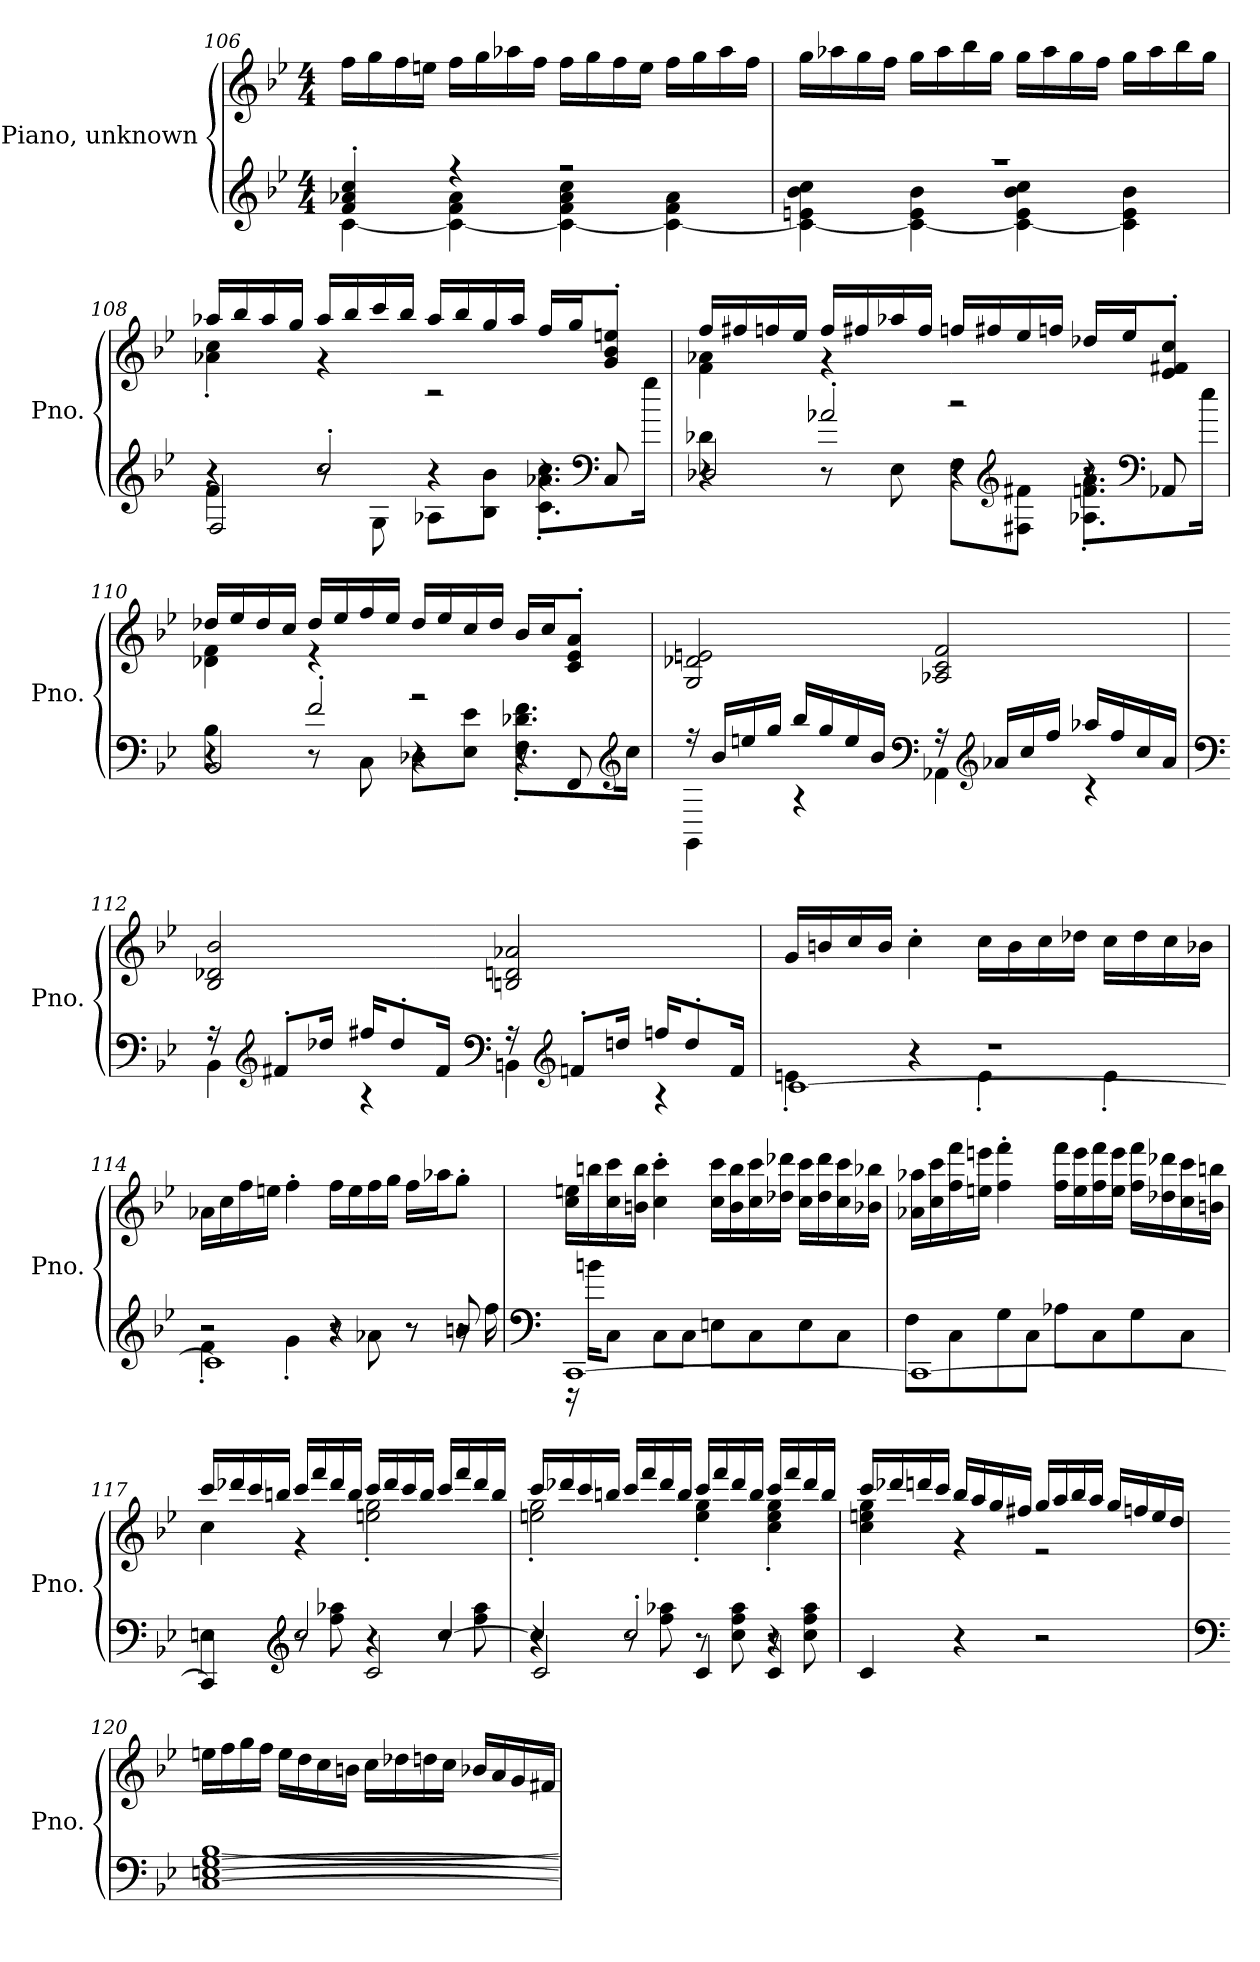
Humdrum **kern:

**kern	**kern
*part1	*part1
*staff2	*staff1
*I"Piano, unknown	*
*I'Pno.	*
*clefG2	*clefG2
*k[b-e-]	*k[b-e-]
*M4/4	*M4/4
=106	=106
*^	*
4f/' 4a-X/' 4cc/'	[4c\	16ff\LL
.	.	16gg\
.	.	16ff\
.	.	16een\JJ
4r	4c\_ 4f\ 4a-\	16ff\LL
.	.	16gg\
.	.	16aa-X\
.	.	16ff\JJ
2r	4c\_ 4f\ 4a-\ 4cc\	16ff\LL
.	.	16gg\
.	.	16ff\
.	.	16ee\JJ
.	4c\_ 4f\ 4a-\	16ff\LL
.	.	16gg\
.	.	16aa-\
.	.	16ff\JJ
!!LO:LB:g=z
=107	=107	=107
1r	4c\_ 4en\ 4b-\ 4cc\	16gg\LL
.	.	16aa-X\
.	.	16gg\
.	.	16ff\JJ
.	4c\_ 4e\ 4b-\	16gg\LL
.	.	16aa-\
.	.	16bb-\
.	.	16gg\JJ
.	4c\_ 4e\ 4b-\ 4cc\	16gg\LL
.	.	16aa-\
.	.	16gg\
.	.	16ff\JJ
.	4c\] 4e\ 4b-\	16gg\LL
.	.	16aa-\
.	.	16bb-\
.	.	16gg\JJ
=108	=108	=108
*	*^	*^
4r	4f\	2F/	16aa-X/LL	4a-X\' 4cc\'
.	.	.	16bb-/	.
.	.	.	16aa-/	.
.	.	.	16gg/JJ	.
2cc'/	8r	.	16aa-/LL	4r
.	.	.	16bb-/	.
.	8G\	.	16ccc/	.
.	.	.	16bb-/JJ	.
.	8A-X\L	4r	16aa-/LL	2r
.	.	.	16bb-/	.
.	8B-\ 8b-\J	.	16gg/	.
.	.	.	16aa-/JJ	.
4r	8.c\' 8.a-X\' 8.cc\'L	8r	16ff/LL	.
.	.	.	16gg/J	.
*clefF4	*	*	*	*
.	.	8C/	8g/' 8b-/' 8een/'J	.
.	16gg\Jk	.	.	.
!!LO:PB:g=z	!!
=109	=109	=109	=109	=109
4r	4d-X\	2D-X/	16ff/LL	4f\ 4a-X\
.	.	.	16ff#X/	.
.	.	.	16ffn/	.
.	.	.	16ee-/JJ	.
2a-X'/	8r	.	16ff/LL	4r
.	.	.	16ff#X/	.
.	8E-\	.	16aa-X/	.
.	.	.	16ff#/JJ	.
.	8F\L	4r	16ffn/LL	2r
.	.	.	16ff#X/	.
*clefG2	*	*	*	*
.	8F#X\ 8f#X\J	.	16ee-/	.
.	.	.	16ffn/JJ	.
4r	8.A-X\' 8.fn\' 8.a-\'L	8r	16dd-X/LL	.
.	.	.	16ee-/J	.
*clefF4	*	*	*	*
.	.	8AA-X/	8e-/' 8f#X/' 8cc/'J	.
.	16ee-\Jk	.	.	.
=110	=110	=110	=110	=110
4r	4B-\	2BB-/	16dd-X/LL	4d-X\ 4f\
.	.	.	16ee-/	.
.	.	.	16dd-/	.
.	.	.	16cc/JJ	.
2f'/	8r	.	16dd-/LL	4r
.	.	.	16ee-/	.
.	8C\	.	16ff/	.
.	.	.	16ee-/JJ	.
.	8D-X\L	4r	16dd-/LL	2r
.	.	.	16ee-/	.
.	8E-\ 8e-\J	.	16cc/	.
.	.	.	16dd-/JJ	.
4r	8.F\' 8.d-X\' 8.f\'L	8r	16b-/LL	.
.	.	.	16cc/J	.
.	.	8FF/	8c/' 8e-/' 8a/'J	.
*clefG2	*	*	*	*
.	16cc\Jk	.	.	.
*	*v	*v	*	*
*	*	*v	*v
!!LO:LB:g=z
=111	=111	=111
16r	4GG\	2G/ 2d-X/ 2en/
16b-/LL	.	.
16een/	.	.
16gg/JJ	.	.
16bb-/LL	4r	.
16gg/	.	.
16ee/	.	.
16b-/JJ	.	.
*clefF4	*	*
16r	4AA-X\	2A-X/ 2c/ 2f/
*clefG2	*	*
16a-X/LL	.	.
16cc/	.	.
16ff/JJ	.	.
16aa-X/LL	4r	.
16ff/	.	.
16cc/	.	.
16a-/JJ	.	.
!!LO:LB:g=z
=112	=112	=112
*clefF4	*	*
16r	4BB-\	2B-/ 2d-X/ 2b-/
*clefG2	*	*
8f#X'/L	.	.
16dd-X/Jk	.	.
16ff#X/KL	4r	.
8dd-'/	.	.
16f#/Jk	.	.
*clefF4	*	*
16r	4BBn\	2Bn/ 2dn/ 2a-X/
*clefG2	*	*
8fn'/L	.	.
16ddn/Jk	.	.
16ffn/KL	4r	.
8dd'/	.	.
16f/Jk	.	.
=113	=113	=113
*	*^	*
1r	4en'\	[1c	16g/LL
.	.	.	16bn/
.	.	.	16cc/
.	.	.	16b/JJ
.	4r	.	4cc'\
.	4e'\	.	16cc\LL
.	.	.	16b\
.	.	.	16cc\
.	.	.	16dd-X\JJ
.	4e'\	.	16cc\LL
.	.	.	16dd-\
.	.	.	16cc\
.	.	.	16b-X\JJ
!!LO:LB:g=z
=114	=114	=114	=114
2r	4f'\	1c]	16a-X\LL
.	.	.	16cc\
.	.	.	16ff\
.	.	.	16een\JJ
.	4g'\	.	4ff'\
4r	8r	.	16ff\LL
.	.	.	16ee\
.	8a-X\	.	16ff\
.	.	.	16gg\JJ
8r	8r	.	16ff\LL
.	.	.	16aa-X\J
8bn/	16r	.	8gg'\J
.	16ff\	.	.
*v	*v	*v	*
=115	=115
*clefF4	*
*^	*
[1CC	16r	16cc\ 16een\LL
.	16bn\KL	16bbn\
.	8C\J	16cc\ 16ccc\
.	.	16bn\ 16bb\JJ
.	8C\L	4cc\' 4ccc\'
.	8C\J	.
.	8En\L	16cc\ 16ccc\LL
.	.	16b\ 16bb\
.	8C\	16cc\ 16ccc\
.	.	16dd-X\ 16ddd-X\JJ
.	8E\	16cc\ 16ccc\LL
.	.	16dd-\ 16ddd-\
.	8C\J	16cc\ 16ccc\
.	.	16b-X\ 16bb-X\JJ
!!LO:LB:g=z
=116	=116	=116
1CC_	8F\L	16a-X\ 16aa-X\LL
.	.	16cc\ 16ccc\
.	8C\	16ff\ 16fff\
.	.	16een\ 16eeen\JJ
.	8G\	4ff\' 4fff\'
.	8C\J	.
.	8A-X\L	16ff\ 16fff\LL
.	.	16ee\ 16eee\
.	8C\	16ff\ 16fff\
.	.	16ee\ 16eee\JJ
.	8G\	16ff\ 16fff\LL
.	.	16dd-X\ 16ddd-X\
.	8C\J	16cc\ 16ccc\
.	.	16bn\ 16bbn\JJ
=117	=117	=117
*	*^	*^
4CC/]	4En\	2r	16ccc/LL	4cc\
.	.	.	16ddd-X/	.
.	.	.	16ccc/	.
.	.	.	16bbn/JJ	.
*clefG2	*	*	*	*
2cc/	8r	.	16ccc/LL	4r
.	.	.	16fff/	.
.	8ff\ 8aa-X\	.	16ddd-/	.
.	.	.	16bb/JJ	.
.	4r	2c/	16ccc/LL	2een\' 2gg\'
.	.	.	16ddd-/	.
.	.	.	16ccc/	.
.	.	.	16bb/JJ	.
[4cc/	8r	.	16ccc/LL	.
.	.	.	16fff/	.
.	8ff\ 8aa-\	.	16ddd-/	.
.	.	.	16bb/JJ	.
!!LO:LB:g=z	!!
=118	=118	=118	=118	=118
4cc/]	4r	2c/	16ccc/LL	2een\' 2gg\'
.	.	.	16ddd-X/	.
.	.	.	16ccc/	.
.	.	.	16bbn/JJ	.
2cc'/	8r	.	16ccc/LL	.
.	.	.	16fff/	.
.	8ff\ 8aa-X\	.	16ddd-/	.
.	.	.	16bb/JJ	.
.	8r	4c/	16ccc/LL	4ee\' 4gg\'
.	.	.	16fff/	.
.	8cc\ 8ff\ 8aa-\	.	16ddd-/	.
.	.	.	16bb/JJ	.
4r	8r	4c/	16ccc/LL	4cc\' 4ee\' 4gg\'
.	.	.	16fff/	.
.	8cc\ 8ff\ 8aa-\	.	16ddd-/	.
.	.	.	16bb/JJ	.
*v	*v	*v	*	*
=119	=119	=119
4c/	16ccc/LL	4cc\ 4een\ 4gg\
.	16ddd-X/	.
.	16dddn/	.
.	16ccc/JJ	.
4r	16bb-/LL	4r
.	16aa/	.
.	16gg/	.
.	16ff#X/JJ	.
2r	16gg/LL	2r
.	16aa/	.
.	16bb-/	.
.	16aa/JJ	.
.	16gg/LL	.
.	16ffn/	.
.	16ee/	.
.	16dd/JJ	.
*	*v	*v
!!LO:PB:g=z
=120	=120
*clefF4	*
*^	*
[1C [1En [1G	[1B-	16een\LL
.	.	16ff\
.	.	16gg\
.	.	16ff\JJ
.	.	16ee\LL
.	.	16dd\
.	.	16cc\
.	.	16bn\JJ
.	.	16cc\LL
.	.	16dd-X\
.	.	16ddn\
.	.	16cc\JJ
.	.	16b-X/LL
.	.	16a/
.	.	16g/
.	.	16f#X/JJ
*v	*v	*
=	=
*-	*-
